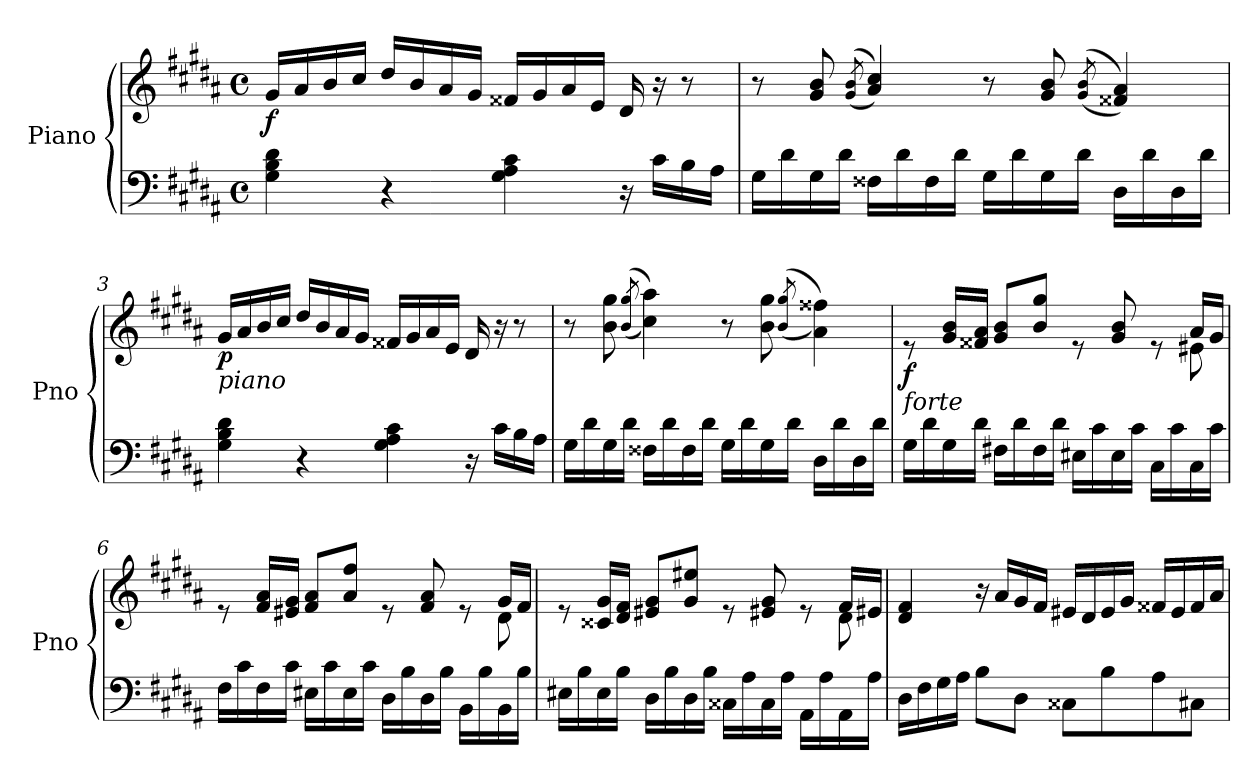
**kern	**kern	**dynam
*part1	*part1	*part1
*staff2	*staff1	*staff1/2
*I"Piano	*	*
*I'Pno	*	*
*clefF4	*clefG2	*
*k[f#c#g#d#a#]	*k[f#c#g#d#a#]	*
*M4/4	*M4/4	*
*met(c)	*met(c)	*
*MM68	*MM68	*
=1	=1	=1
!	!	!LO:DY:b
4G#\ 4B\ 4d#\	16g#/LL	f
.	16a#/	.
.	16b/	.
.	16cc#/JJ	.
4r	16dd#/LL	.
.	16b/	.
.	16a#/	.
.	16g#/JJ	.
4G#\ 4A#\ 4c#\	16f##X/LL	.
.	16g#/	.
.	16a#/	.
.	16e/JJ	.
16r	16d#/	.
16c#\LL	16r	.
16B\	8r	.
16A#\JJ	.	.
=2	=2	=2
16G#\LL	8r	.
16d#\	.	.
16G#\	8g#/ 8b/	.
16d#\JJ	.	.
.	(>(8qg#/ 8qb/	.
16F##X\LL	4a#/ 4cc#/))	.
16d#\	.	.
16F##\	.	.
16d#\JJ	.	.
16G#\LL	8r	.
16d#\	.	.
16G#\	8g#/ 8b/	.
16d#\JJ	.	.
.	((>8qg#/ 8qb/	.
16D#\LL	4f##X/ 4a#/))	.
16d#\	.	.
16D#\	.	.
16d#\JJ	.	.
=3	=3	=3
!	!LO:TX:b:i:t=piano	!
!	!	!LO:DY:b
4G#\ 4B\ 4d#\	16g#/LL	p
.	16a#/	.
.	16b/	.
.	16cc#/JJ	.
4r	16dd#/LL	.
.	16b/	.
.	16a#/	.
.	16g#/JJ	.
4G#\ 4A#\ 4c#\	16f##X/LL	.
.	16g#/	.
.	16a#/	.
.	16e/JJ	.
16r	16d#/	.
16c#\LL	16r	.
16B\	8r	.
16A#\JJ	.	.
!!LO:LB:g=z
=4	=4	=4
16G#\LL	8r	.
16d#\	.	.
16G#\	8b\ 8gg#\	.
16d#\JJ	.	.
.	((>8qb/ 8qgg#/	.
16F##X\LL	4cc#\ 4aa#\))	.
16d#\	.	.
16F##\	.	.
16d#\JJ	.	.
16G#\LL	8r	.
16d#\	.	.
16G#\	8b\ 8gg#\	.
16d#\JJ	.	.
.	((>8qb/ 8qgg#/	.
16D#\LL	4a#\ 4ff##X\))	.
16d#\	.	.
16D#\	.	.
16d#\JJ	.	.
=5	=5	=5
*	*^	*
!	!LO:TX:b:i:t=forte	!	!
!	!	!	!LO:DY:b
16G#\LL	8re	2..ryy	f
16d#\	.	.	.
16G#\	16g#/ 16b/LL	.	.
16d#\JJ	16f##X/ 16a#/JJ	.	.
16F#X\LL	8g#/ 8b/L	.	.
16d#\	.	.	.
16F#\	8b/ 8gg#/J	.	.
16d#\JJ	.	.	.
16E#X\LL	8re	.	.
16c#\	.	.	.
16E#\	8g#/ 8b/	.	.
16c#\JJ	.	.	.
16C#\LL	8re	.	.
16c#\	.	.	.
16C#\	16a#/LL	8e#X\	.
16c#\JJ	16g#/JJ	.	.
=6	=6	=6	=6
16F#\LL	8re	2..ryy	.
16c#\	.	.	.
16F#\	16f#/ 16a#/LL	.	.
16c#\JJ	16e#X/ 16g#/JJ	.	.
16E#X\LL	8f#/ 8a#/L	.	.
16c#\	.	.	.
16E#\	8a#/ 8ff#/J	.	.
16c#\JJ	.	.	.
16D#\LL	8re	.	.
16B\	.	.	.
16D#\	8f#/ 8a#/	.	.
16B\JJ	.	.	.
16BB\LL	8re	.	.
16B\	.	.	.
16BB\	16g#/LL	8d#\	.
16B\JJ	16f#/JJ	.	.
!!LO:LB:g=z	!!
=7	=7	=7	=7
16E#X\LL	8re	2..ryy	.
16B\	.	.	.
16E#\	16c##X/ 16g#/LL	.	.
16B\JJ	16d#/ 16f#/JJ	.	.
16D#\LL	8e#X/ 8g#/L	.	.
16B\	.	.	.
16D#\	8g#/ 8ee#X/J	.	.
16B\JJ	.	.	.
16C##X\LL	8re	.	.
16A#\	.	.	.
16C##\	8e#X/ 8g#/	.	.
16A#\JJ	.	.	.
16AA#\LL	8re	.	.
16A#\	.	.	.
16AA#\	16f#/LL	8d#\	.
16A#\JJ	16e#X/JJ	.	.
*	*v	*v	*
=8	=8	=8
16D#\LL	4d#/ 4f#/	.
16F#\	.	.
16G#\	.	.
16A#\JJ	.	.
8B\L	16r	.
.	16a#/LL	.
8D#\J	16g#/	.
.	16f#/JJ	.
8C##X\L	16e#X/LL	.
.	16d#/	.
8B\	16e#/	.
.	16g#/JJ	.
8A#\	16f##X/LL	.
.	16e#/	.
8C#X\J	16f##/	.
.	16a#/JJ	.
=	=	=
*-	*-	*-
